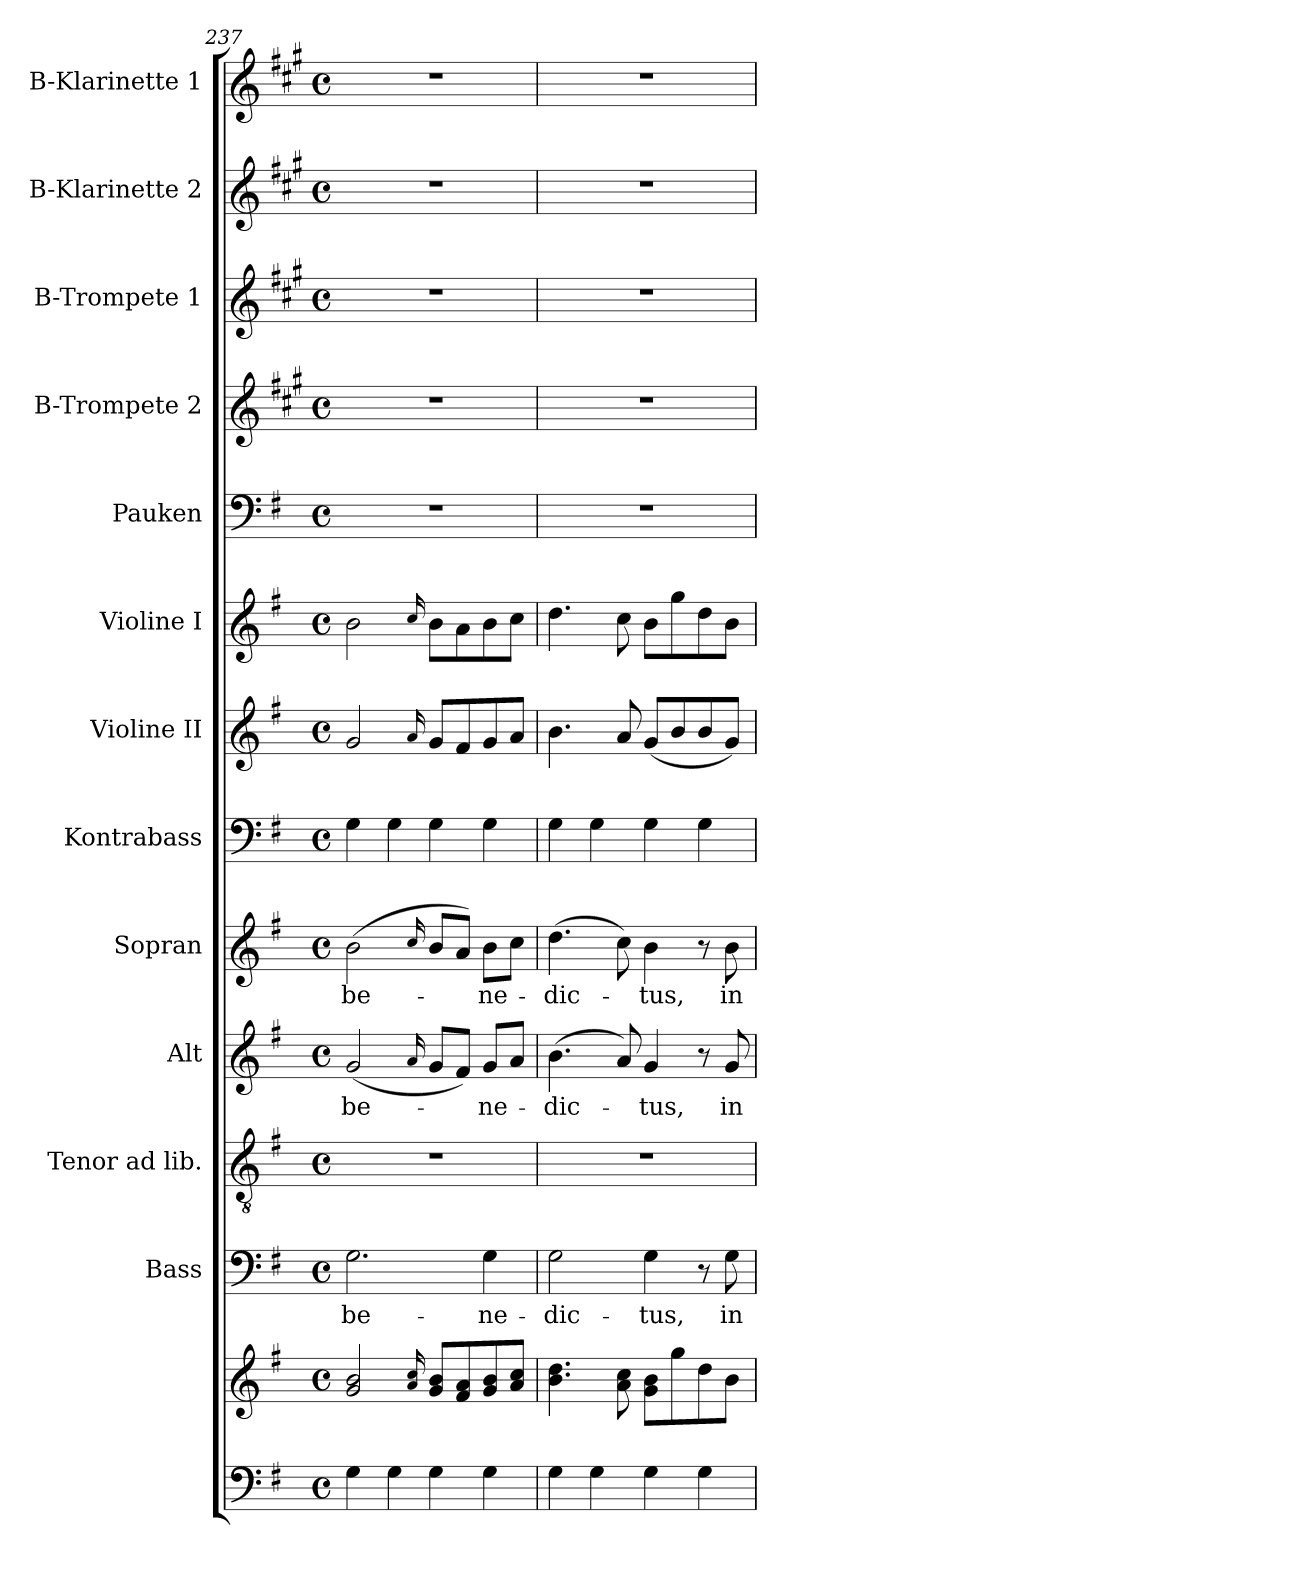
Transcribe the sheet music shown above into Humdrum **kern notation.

**kern	**kern	**kern	**text	**kern	**kern	**text	**kern	**text	**kern	**kern	**kern	**kern	**kern	**kern	**kern	**kern
*part13	*part13	*part12	*part12	*part11	*part10	*part10	*part9	*part9	*part8	*part7	*part6	*part5	*part4	*part3	*part2	*part1
*staff14	*staff13	*staff12	*staff12	*staff11	*staff10	*staff10	*staff9	*staff9	*staff8	*staff7	*staff6	*staff5	*staff4	*staff3	*staff2	*staff1
*	*	*I"Bass	*	*I"Tenor ad lib.	*I"Alt	*	*I"Sopran	*	*I"Kontrabass	*I"Violine II	*I"Violine I	*I"Pauken	*I"B-Trompete 2	*I"B-Trompete 1	*I"B-Klarinette 2	*I"B-Klarinette 1
*	*	*I'B.	*	*I'T.	*I'A.	*	*I'S.	*	*I'Kb.	*I'Vl. II	*I'Vl. I	*I'Pk.	*I'Trp. 2	*I'Trp. 1	*I'B Kl. 2	*I'B Kl. 1
*clefF4	*clefG2	*clefF4	*	*clefGv2	*clefG2	*	*clefG2	*	*clefF4	*clefG2	*clefG2	*clefF4	*clefG2	*clefG2	*clefG2	*clefG2
*	*	*	*	*	*	*	*	*	*ITrd7c12	*	*	*	*ITrd1c2	*ITrd1c2	*ITrd1c2	*ITrd1c2
*k[f#]	*k[f#]	*k[f#]	*	*k[f#]	*k[f#]	*	*k[f#]	*	*k[f#]	*k[f#]	*k[f#]	*k[f#]	*k[f#]	*k[f#]	*k[f#]	*k[f#]
*G:	*G:	*G:	*	*G:	*G:	*	*G:	*	*G:	*G:	*G:	*G:	*G:	*G:	*G:	*G:
*M4/4	*M4/4	*M4/4	*	*M4/4	*M4/4	*	*M4/4	*	*M4/4	*M4/4	*M4/4	*M4/4	*M4/4	*M4/4	*M4/4	*M4/4
*met(c)	*met(c)	*met(c)	*	*met(c)	*met(c)	*	*met(c)	*	*met(c)	*met(c)	*met(c)	*met(c)	*met(c)	*met(c)	*met(c)	*met(c)
=237	=237	=237	=237	=237	=237	=237	=237	=237	=237	=237	=237	=237	=237	=237	=237	=237
!	!	!	!LO:LY:b	!	!	!LO:LY:b	!	!LO:LY:b	!	!	!	!	!	!	!	!
4G\	2g/ 2b/	2.G\	be-	1r	(<2g/	be-	(>2b\	be-	4GG\	2g/	2b\	1r	1r	1r	1r	1r
4G\	.	.	.	.	.	.	.	.	4GG\	.	.	.	.	.	.	.
.	16qqa/ 16qqcc/	.	.	.	16qqa/	.	16qqcc/	.	.	16qqa/	16qqcc/	.	.	.	.	.
4G\	8g/ 8b/L	.	.	.	8g/L	.	8b/L	.	4GG\	8g/L	8b\L	.	.	.	.	.
.	8f#/ 8a/	.	.	.	8f#/J)	.	8a/J)	.	.	8f#/	8a\	.	.	.	.	.
!	!	!	!LO:LY:b	!	!	!LO:LY:b	!	!LO:LY:b	!	!	!	!	!	!	!	!
4G\	8g/ 8b/	4G\	-ne-	.	8g/L	-ne-	8b\L	-ne-	4GG\	8g/	8b\	.	.	.	.	.
.	8a/ 8cc/J	.	.	.	8a/J	.	8cc\J	.	.	8a/J	8cc\J	.	.	.	.	.
=238	=238	=238	=238	=238	=238	=238	=238	=238	=238	=238	=238	=238	=238	=238	=238	=238
!	!	!	!LO:LY:b	!	!	!LO:LY:b	!	!LO:LY:b	!	!	!	!	!	!	!	!
4G\	4.b\ 4.dd\	2G\	-dic-	1r	(>4.b\	-dic-	(>4.dd\	-dic-	4GG\	4.b\	4.dd\	1r	1r	1r	1r	1r
4G\	.	.	.	.	.	.	.	.	4GG\	.	.	.	.	.	.	.
.	8a\ 8cc\	.	.	.	8a/)	.	8cc\)	.	.	8a/	8cc\	.	.	.	.	.
!	!	!	!LO:LY:b	!	!	!LO:LY:b	!	!LO:LY:b	!	!	!	!	!	!	!	!
4G\	8g\ 8b\L	4G\	-tus,	.	4g/	-tus,	4b\	-tus,	4GG\	(<8g/L	8b\L	.	.	.	.	.
.	8gg\	.	.	.	.	.	.	.	.	8b/	8gg\	.	.	.	.	.
4G\	8dd\	8r	.	.	8r	.	8r	.	4GG\	8b/	8dd\	.	.	.	.	.
!	!	!	!LO:LY:b	!	!	!LO:LY:b	!	!LO:LY:b	!	!	!	!	!	!	!	!
.	8b\J	8G\	in	.	8g/	in	8b\	in	.	8g/J)	8b\J	.	.	.	.	.
=	=	=	=	=	=	=	=	=	=	=	=	=	=	=	=	=
*-	*-	*-	*-	*-	*-	*-	*-	*-	*-	*-	*-	*-	*-	*-	*-	*-
